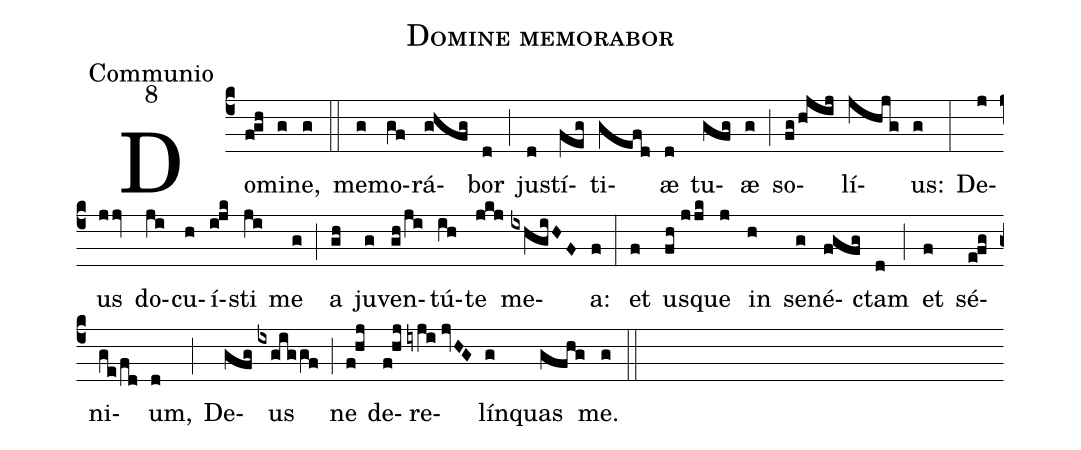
name:Domine memorabor;
office-part:Communio;
mode:8;
%%
(c4) Do(f!gh)mi(g)ne,(g) (::) me(g)mo(gf)rá(ghfg)bor(d) (;) ju(d)stí(feg)ti(gefd)æ(d) tu(gfg)æ(g) (;) so(fg/hjij)lí(jhjg)us:(g) (:) De(j)us(jjv) do(ji)cu(h)í(i!jk)sti(ji) me(g) (;) a(gh) ju(g)ven(gh/ji)tú(ih)te(jkj) me(ixhgiHF)a:(f) (:) et(f) u(fh//jjk)sque(j) in(h) se(g)né(fgfg)ctam(d) (;) et(f) sé(e!fg)ni(ge/fd)um,(d) (;) De(gfg)us(ixgiggf) (;) ne(f!hj) de(f!hj)re(iyji//jvHG)lín(g)quas(gfhg) me.(g) (::)
